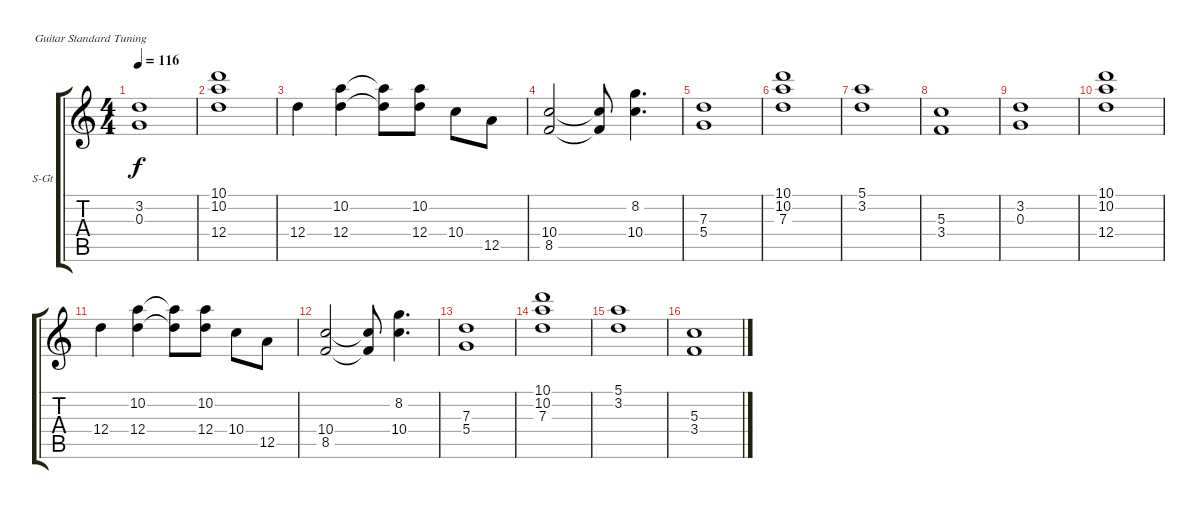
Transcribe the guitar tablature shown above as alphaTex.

\bracketExtendMode groupsimilarinstruments
\firstSystemTrackNameOrientation horizontal
\otherSystemsTrackNameOrientation horizontal
\track ("clavier" "S-Gt") {instrument synthstrings1}
\staff {score tabs}
\tuning (E4 B3 G3 D3 A2 E2)
\displaytranspose 12
\ts (4 4)
\tempo 116
\clef g2
\ks c
(3.2 0.3).1{dy f} |
(10.1 10.2 12.4).1 |
12.4.4 (10.2 12.4).4 (10.2{t} 12.4{t}).8 (10.2 12.4).8 10.4.8 12.5.8 |
(10.4 8.5).2 (10.4{t} 8.5{t}).8 (8.2 10.4).4{d} |
(7.3 5.4).1 |
(10.1 10.2 7.3).1 |
(5.1 3.2).1 |
(5.3 3.4).1 |
(3.2 0.3).1 |
(10.1 10.2 12.4).1 |
12.4.4 (10.2 12.4).4 (10.2{t} 12.4{t}).8 (10.2 12.4).8 10.4.8 12.5.8 |
(10.4 8.5).2 (10.4{t} 8.5{t}).8 (8.2 10.4).4{d} |
(7.3 5.4).1 |
(10.1 10.2 7.3).1 |
(5.1 3.2).1 |
(5.3 3.4).1
